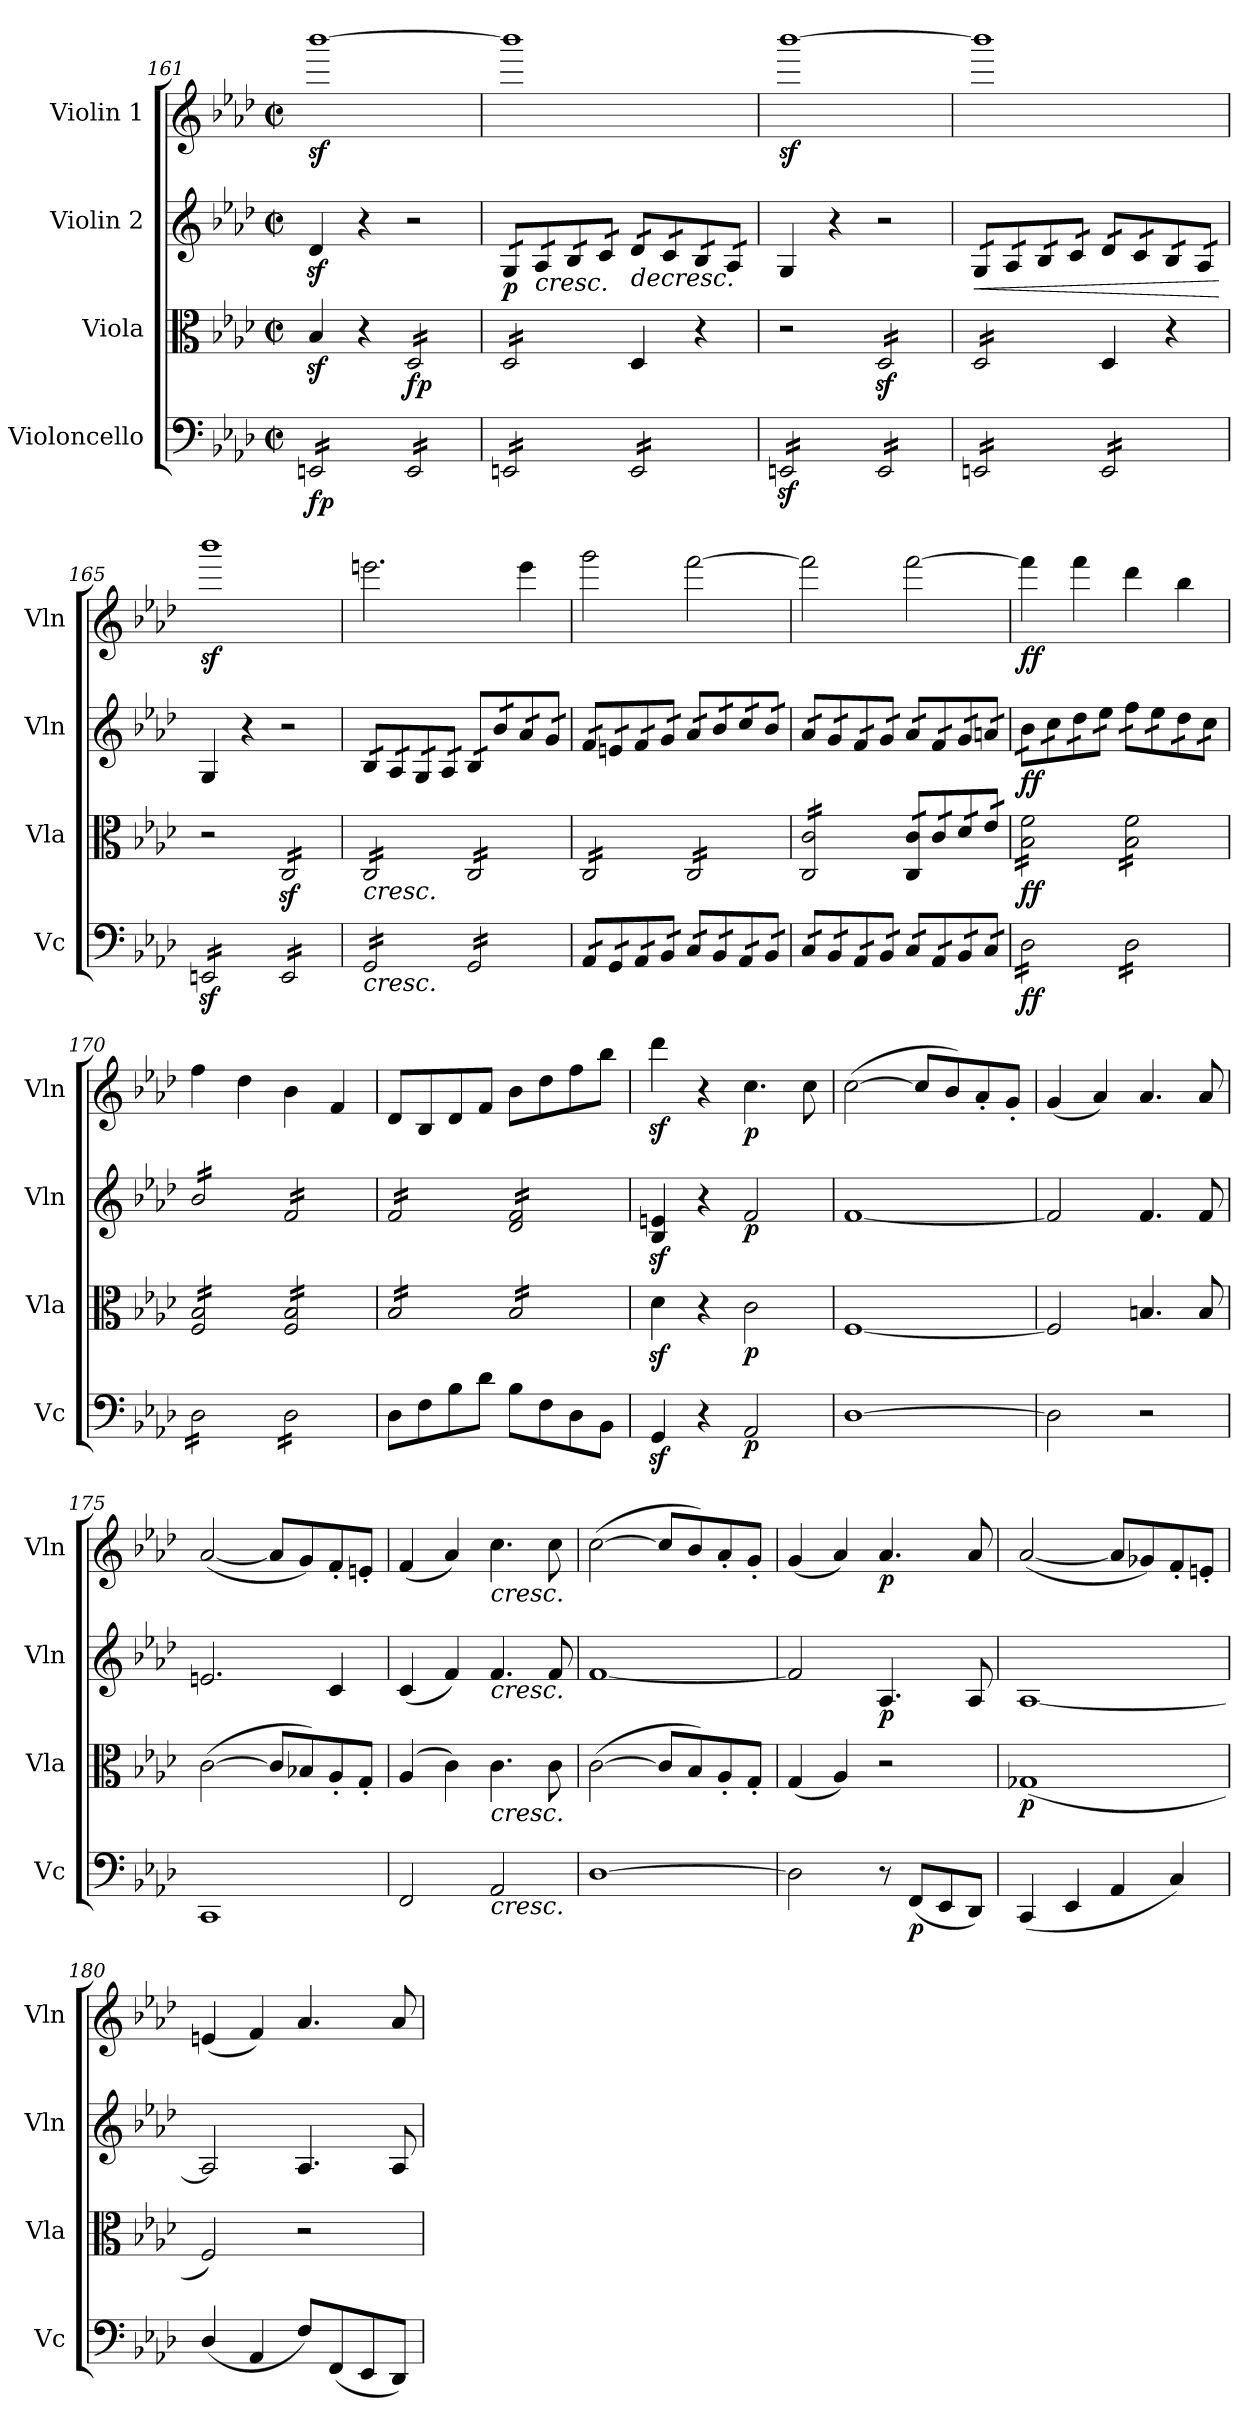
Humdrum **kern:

**kern	**dynam	**kern	**dynam	**kern	**dynam	**kern	**dynam
*part4	*part4	*part3	*part3	*part2	*part2	*part1	*part1
*staff4	*staff4	*staff3	*staff3	*staff2	*staff2	*staff1	*staff1
*I"Violoncello	*	*I"Viola	*	*I"Violin 2	*	*I"Violin 1	*
*I'Vc	*	*I'Vla	*	*I'Vln	*	*I'Vln	*
*clefF4	*	*clefC3	*	*clefG2	*	*clefG2	*
*k[b-e-a-d-]	*	*k[b-e-a-d-]	*	*k[b-e-a-d-]	*	*k[b-e-a-d-]	*
*M2/2	*	*M2/2	*	*M2/2	*	*M2/2	*
*met(c|)	*	*met(c|)	*	*met(c|)	*	*met(c|)	*
=161	=161	=161	=161	=161	=161	=161	=161
!	!LO:DY:b	!	!	!	!	!	!
*tremolo	*	*	*	*	*	*	*
16EEn/LL	fp	4B-z</	.	4d-z</	.	[1bbb-z<	.
16EEn/	.	.	.	.	.	.	.
16EEn/	.	.	.	.	.	.	.
16EEn/	.	.	.	.	.	.	.
16EEn/	.	4r	.	4r	.	.	.
16EEn/	.	.	.	.	.	.	.
16EEn/	.	.	.	.	.	.	.
16EEn/JJ	.	.	.	.	.	.	.
!	!	!	!LO:DY:b	!	!	!	!
*	*	*tremolo	*	*	*	*	*
16EE/LL	.	16D-/LL	fp	2r	.	.	.
16EE/	.	16D-/	.	.	.	.	.
16EE/	.	16D-/	.	.	.	.	.
16EE/	.	16D-/	.	.	.	.	.
16EE/	.	16D-/	.	.	.	.	.
16EE/	.	16D-/	.	.	.	.	.
16EE/	.	16D-/	.	.	.	.	.
16EE/JJ	.	16D-/JJ	.	.	.	.	.
!!LO:LB:g=z
=162	=162	=162	=162	=162	=162	=162	=162
!	!	!	!	!	!LO:DY:b	!	!
*	*	*	*	*tremolo	*	*	*
16EEn/LL	.	16D-/LL	.	16G/LL	p	1bbb-]	.
16EEn/	.	16D-/	.	16G/	.	.	.
!	!	!	!	!	!LO:HP:b	!	!
16EEn/	.	16D-/	.	16A-/	<	.	.
16EEn/	.	16D-/	.	16A-/	.	.	.
16EEn/	.	16D-/	.	16B-/	.	.	.
16EEn/	.	16D-/	.	16B-/	.	.	.
16EEn/	.	16D-/	.	16c/	.	.	.
16EEn/JJ	.	16D-/JJ	.	16c/JJ	.	.	.
*	*	*Xtremolo	*	*	*	*	*
!	!	!	!	!	!LO:HP:b	!	!
16EE/LL	.	4D-/	.	16d-/LL	>	.	.
16EE/	.	.	.	16d-/	.	.	.
16EE/	.	.	.	16c/	.	.	.
16EE/	.	.	.	16c/	.	.	.
16EE/	.	4r	.	16B-/	.	.	.
16EE/	.	.	.	16B-/	.	.	.
16EE/	.	.	.	16A-/	.	.	.
16EE/JJ	.	.	.	16A-/JJ	.	.	.
*	*	*	*	*Xtremolo	*	*	*
.	.	.	.	.	[	.	.
=163	=163	=163	=163	=163	=163	=163	=163
16EEnz</LL	.	2r	.	4G/	.	[1bbb-z<	.
16EEnz</	.	.	.	.	.	.	.
16EEnz</	.	.	.	.	.	.	.
16EEnz</	.	.	.	.	.	.	.
16EEnz</	.	.	.	4r	.	.	.
16EEnz</	.	.	.	.	.	.	.
16EEnz</	.	.	.	.	.	.	.
16EEnz</JJ	.	.	.	.	.	.	.
*	*	*tremolo	*	*	*	*	*
16EE/LL	.	16D-z</LL	.	2r	.	.	.
16EE/	.	16D-z</	.	.	.	.	.
16EE/	.	16D-z</	.	.	.	.	.
16EE/	.	16D-z</	.	.	.	.	.
16EE/	.	16D-z</	.	.	.	.	.
16EE/	.	16D-z</	.	.	.	.	.
16EE/	.	16D-z</	.	.	.	.	.
16EE/JJ	.	16D-z</JJ	.	.	.	.	.
=164	=164	=164	=164	=164	=164	=164	=164
!	!	!	!	!	!LO:HP:b	!	!
*	*	*	*	*tremolo	*	*	*
16EEn/LL	.	16D-/LL	.	16G/LL	<	1bbb-]	.
16EEn/	.	16D-/	.	16G/	.	.	.
16EEn/	.	16D-/	.	16A-/	.	.	.
16EEn/	.	16D-/	.	16A-/	.	.	.
16EEn/	.	16D-/	.	16B-/	.	.	.
16EEn/	.	16D-/	.	16B-/	.	.	.
16EEn/	.	16D-/	.	16c/	.	.	.
16EEn/JJ	.	16D-/JJ	.	16c/JJ	.	.	.
*	*	*Xtremolo	*	*	*	*	*
16EE/LL	.	4D-/	.	16d-/LL	]	.	.
16EE/	.	.	.	16d-/	.	.	.
16EE/	.	.	.	16c/	.	.	.
16EE/	.	.	.	16c/	.	.	.
16EE/	.	4r	.	16B-/	.	.	.
16EE/	.	.	.	16B-/	.	.	.
16EE/	.	.	.	16A-/	.	.	.
16EE/JJ	.	.	.	16A-/JJ	.	.	.
*	*	*	*	*Xtremolo	*	*	*
.	.	.	.	.	[	.	.
=165	=165	=165	=165	=165	=165	=165	=165
16EEnz</LL	.	2r	.	4G/	.	1bbb-z<	.
16EEnz</	.	.	.	.	.	.	.
16EEnz</	.	.	.	.	.	.	.
16EEnz</	.	.	.	.	.	.	.
16EEnz</	.	.	.	4r	.	.	.
16EEnz</	.	.	.	.	.	.	.
16EEnz</	.	.	.	.	.	.	.
16EEnz</JJ	.	.	.	.	.	.	.
*	*	*tremolo	*	*	*	*	*
16EE/LL	.	16Cz</LL	.	2r	.	.	.
16EE/	.	16Cz</	.	.	.	.	.
16EE/	.	16Cz</	.	.	.	.	.
16EE/	.	16Cz</	.	.	.	.	.
16EE/	.	16Cz</	.	.	.	.	.
16EE/	.	16Cz</	.	.	.	.	.
16EE/	.	16Cz</	.	.	.	.	.
16EE/JJ	.	16Cz</JJ	.	.	.	.	.
=166	=166	=166	=166	=166	=166	=166	=166
!	!	!	!	!LO:TX:b:i:t=cresc.	!	!	!
!	!	!LO:TX:b:i:t=cresc.	!	!	!	!	!
!LO:TX:b:i:t=cresc.	!	!	!	!	!	!	!
*	*	*	*	*tremolo	*	*	*
16GG/LL	.	16C/LL	.	16B-/LL	.	2.eeen\	.
16GG/	.	16C/	.	16B-/	.	.	.
16GG/	.	16C/	.	16A-/	.	.	.
16GG/	.	16C/	.	16A-/	.	.	.
16GG/	.	16C/	.	16G/	.	.	.
16GG/	.	16C/	.	16G/	.	.	.
16GG/	.	16C/	.	16A-/	.	.	.
16GG/JJ	.	16C/JJ	.	16A-/JJ	.	.	.
16GG/LL	.	16C/LL	.	16B-/LL	.	.	.
16GG/	.	16C/	.	16B-/	.	.	.
16GG/	.	16C/	.	16b-/	.	.	.
16GG/	.	16C/	.	16b-/	.	.	.
16GG/	.	16C/	.	16a-/	.	4eee\	.
16GG/	.	16C/	.	16a-/	.	.	.
16GG/	.	16C/	.	16g/	.	.	.
16GG/JJ	.	16C/JJ	.	16g/JJ	.	.	.
=167	=167	=167	=167	=167	=167	=167	=167
16AA-/LL	.	16C/LL	.	16f/LL	.	2ggg\	.
16AA-/	.	16C/	.	16f/	.	.	.
16GG/	.	16C/	.	16en/	.	.	.
16GG/	.	16C/	.	16en/	.	.	.
16AA-/	.	16C/	.	16f/	.	.	.
16AA-/	.	16C/	.	16f/	.	.	.
16BB-/	.	16C/	.	16g/	.	.	.
16BB-/JJ	.	16C/JJ	.	16g/JJ	.	.	.
16C/LL	.	16C/LL	.	16a-/LL	.	[2fff\	.
16C/	.	16C/	.	16a-/	.	.	.
16BB-/	.	16C/	.	16b-/	.	.	.
16BB-/	.	16C/	.	16b-/	.	.	.
16AA-/	.	16C/	.	16cc/	.	.	.
16AA-/	.	16C/	.	16cc/	.	.	.
16BB-/	.	16C/	.	16b-/	.	.	.
16BB-/JJ	.	16C/JJ	.	16b-/JJ	.	.	.
!!LO:LB:g=z
=168	=168	=168	=168	=168	=168	=168	=168
16C/LL	.	16C/ 16c/LL	.	16a-/LL	.	2fff\]	.
16C/	.	16C/ 16c/	.	16a-/	.	.	.
16BB-/	.	16C/ 16c/	.	16g/	.	.	.
16BB-/	.	16C/ 16c/	.	16g/	.	.	.
16AA-/	.	16C/ 16c/	.	16f/	.	.	.
16AA-/	.	16C/ 16c/	.	16f/	.	.	.
16BB-/	.	16C/ 16c/	.	16g/	.	.	.
16BB-/JJ	.	16C/ 16c/JJ	.	16g/JJ	.	.	.
16C/LL	.	16C/ 16c/LL	.	16a-/LL	.	[2fff\	.
16C/	.	16C/ 16c/	.	16a-/	.	.	.
16AA-/	.	16c/	.	16f/	.	.	.
16AA-/	.	16c/	.	16f/	.	.	.
16BB-/	.	16d-/	.	16g/	.	.	.
16BB-/	.	16d-/	.	16g/	.	.	.
16C/	.	16e-/	.	16an/	.	.	.
16C/JJ	.	16e-/JJ	.	16an/JJ	.	.	.
=169	=169	=169	=169	=169	=169	=169	=169
!	!LO:DY:b	!	!LO:DY:b	!	!LO:DY:b	!	!LO:DY:b
16D-\LL	ff	16B-\ 16f\LL	ff	16b-\LL	ff	4fff\]	ff
16D-\	.	16B-\ 16f\	.	16b-\	.	.	.
16D-\	.	16B-\ 16f\	.	16cc\	.	.	.
16D-\	.	16B-\ 16f\	.	16cc\	.	.	.
16D-\	.	16B-\ 16f\	.	16dd-\	.	4fff\	.
16D-\	.	16B-\ 16f\	.	16dd-\	.	.	.
16D-\	.	16B-\ 16f\	.	16ee-\	.	.	.
16D-\JJ	.	16B-\ 16f\JJ	.	16ee-\JJ	.	.	.
16D-\LL	.	16B-\ 16f\LL	.	16ff\LL	.	4ddd-\	.
16D-\	.	16B-\ 16f\	.	16ff\	.	.	.
16D-\	.	16B-\ 16f\	.	16ee-\	.	.	.
16D-\	.	16B-\ 16f\	.	16ee-\	.	.	.
16D-\	.	16B-\ 16f\	.	16dd-\	.	4bb-\	.
16D-\	.	16B-\ 16f\	.	16dd-\	.	.	.
16D-\	.	16B-\ 16f\	.	16cc\	.	.	.
16D-\JJ	.	16B-\ 16f\JJ	.	16cc\JJ	.	.	.
!!LO:LB:g=z
=170	=170	=170	=170	=170	=170	=170	=170
16D-\LL	.	16F/ 16B-/LL	.	16b-/LL	.	4ff\	.
16D-\	.	16F/ 16B-/	.	16b-/	.	.	.
16D-\	.	16F/ 16B-/	.	16b-/	.	.	.
16D-\	.	16F/ 16B-/	.	16b-/	.	.	.
16D-\	.	16F/ 16B-/	.	16b-/	.	4dd-\	.
16D-\	.	16F/ 16B-/	.	16b-/	.	.	.
16D-\	.	16F/ 16B-/	.	16b-/	.	.	.
16D-\JJ	.	16F/ 16B-/JJ	.	16b-/JJ	.	.	.
16D-\LL	.	16F/ 16B-/LL	.	16f/LL	.	4b-\	.
16D-\	.	16F/ 16B-/	.	16f/	.	.	.
16D-\	.	16F/ 16B-/	.	16f/	.	.	.
16D-\	.	16F/ 16B-/	.	16f/	.	.	.
16D-\	.	16F/ 16B-/	.	16f/	.	4f/	.
16D-\	.	16F/ 16B-/	.	16f/	.	.	.
16D-\	.	16F/ 16B-/	.	16f/	.	.	.
16D-\JJ	.	16F/ 16B-/JJ	.	16f/JJ	.	.	.
*Xtremolo	*	*	*	*	*	*	*
=171	=171	=171	=171	=171	=171	=171	=171
8D-\L	.	16B-/LL	.	16f/LL	.	8d-/L	.
.	.	16B-/	.	16f/	.	.	.
8F\	.	16B-/	.	16f/	.	8B-/	.
.	.	16B-/	.	16f/	.	.	.
8B-\	.	16B-/	.	16f/	.	8d-/	.
.	.	16B-/	.	16f/	.	.	.
8d-\J	.	16B-/	.	16f/	.	8f/J	.
.	.	16B-/JJ	.	16f/JJ	.	.	.
8B-\L	.	16B-/LL	.	16d-/ 16f/LL	.	8b-\L	.
.	.	16B-/	.	16d-/ 16f/	.	.	.
8F\	.	16B-/	.	16d-/ 16f/	.	8dd-\	.
.	.	16B-/	.	16d-/ 16f/	.	.	.
8D-\	.	16B-/	.	16d-/ 16f/	.	8ff\	.
.	.	16B-/	.	16d-/ 16f/	.	.	.
8BB-\J	.	16B-/	.	16d-/ 16f/	.	8bb-\J	.
.	.	16B-/JJ	.	16d-/ 16f/JJ	.	.	.
*	*	*	*	*Xtremolo	*	*	*
*	*	*Xtremolo	*	*	*	*	*
=172	=172	=172	=172	=172	=172	=172	=172
4GGz</	.	4d-z<\	.	4B-/z< 4en/z<	.	4ddd-z<\	.
4r	.	4r	.	4r	.	4r	.
!	!LO:DY:b	!	!LO:DY:b	!	!LO:DY:b	!	!LO:DY:b
2AA-/	p	2c\	p	2f/	p	4.cc\	p
.	.	.	.	.	.	8cc\	.
=173	=173	=173	=173	=173	=173	=173	=173
[1D-	.	[1F	.	[1f	.	([2cc\	.
.	.	.	.	.	.	8cc/L]	.
.	.	.	.	.	.	8b-/)	.
.	.	.	.	.	.	8a-'/	.
.	.	.	.	.	.	8g'/J	.
=174	=174	=174	=174	=174	=174	=174	=174
2D-\]	.	2F/]	.	2f/]	.	(4g/	.
.	.	.	.	.	.	4a-/)	.
2r	.	4.Bn/	.	4.f/	.	4.a-/	.
.	.	8B/	.	8f/	.	8a-/	.
=175	=175	=175	=175	=175	=175	=175	=175
1CC	.	([2c\	.	2.en/	.	([2a-/	.
.	.	8c/L]	.	.	.	8a-/L]	.
.	.	8B-X/)	.	.	.	8g/)	.
.	.	8A-'/	.	4c/	.	8f'/	.
.	.	8G'/J	.	.	.	8en'/J	.
=176	=176	=176	=176	=176	=176	=176	=176
2FF/	.	(4A-/	.	(4c/	.	(4f/	.
.	.	4c\)	.	4f/)	.	4a-/)	.
!	!	!	!	!	!	!LO:TX:b:i:t=cresc.	!
!	!	!	!	!LO:TX:b:i:t=cresc.	!	!	!
!	!	!LO:TX:b:i:t=cresc.	!	!	!	!	!
!LO:TX:b:i:t=cresc.	!	!	!	!	!	!	!
2AA-/	.	4.c\	.	4.f/	.	4.cc\	.
.	.	8c\	.	8f/	.	8cc\	.
=177	=177	=177	=177	=177	=177	=177	=177
[1D-	.	([2c\	.	[1f	.	([2cc\	.
.	.	8c/L]	.	.	.	8cc/L]	.
.	.	8B-/)	.	.	.	8b-/)	.
.	.	8A-'/	.	.	.	8a-'/	.
.	.	8G'/J	.	.	.	8g'/J	.
!!LO:PB:g=z
=178	=178	=178	=178	=178	=178	=178	=178
2D-\]	.	(4G/	.	2f/]	.	(4g/	.
.	.	4A-/)	.	.	.	4a-/)	.
!	!	!	!	!	!LO:DY:b	!	!LO:DY:b
8r	.	2r	.	4.A-/	p	4.a-/	p
!	!LO:DY:b	!	!	!	!	!	!
(8FF/L	p	.	.	.	.	.	.
8EE-/	.	.	.	.	.	.	.
8DD-/J)	.	.	.	8A-/	.	8a-/	.
=179	=179	=179	=179	=179	=179	=179	=179
!	!	!	!LO:DY:b	!	!	!	!
(4CC/	.	(1G-X	p	[1A-	.	([2a-/	.
4EE-/	.	.	.	.	.	.	.
4AA-/	.	.	.	.	.	8a-/L]	.
.	.	.	.	.	.	8g-X/)	.
4C/)	.	.	.	.	.	8f'/	.
.	.	.	.	.	.	8en'/J	.
!!LO:LB:g=z
=180	=180	=180	=180	=180	=180	=180	=180
(4D-/	.	2F/)	.	2A-/]	.	(4en/	.
4AA-/	.	.	.	.	.	4f/)	.
8F/L)	.	2r	.	4.A-/	.	4.a-/	.
(8FF/	.	.	.	.	.	.	.
8EE-/	.	.	.	.	.	.	.
8DD-/J)	.	.	.	8A-/	.	8a-/	.
=	=	=	=	=	=	=	=
*-	*-	*-	*-	*-	*-	*-	*-
